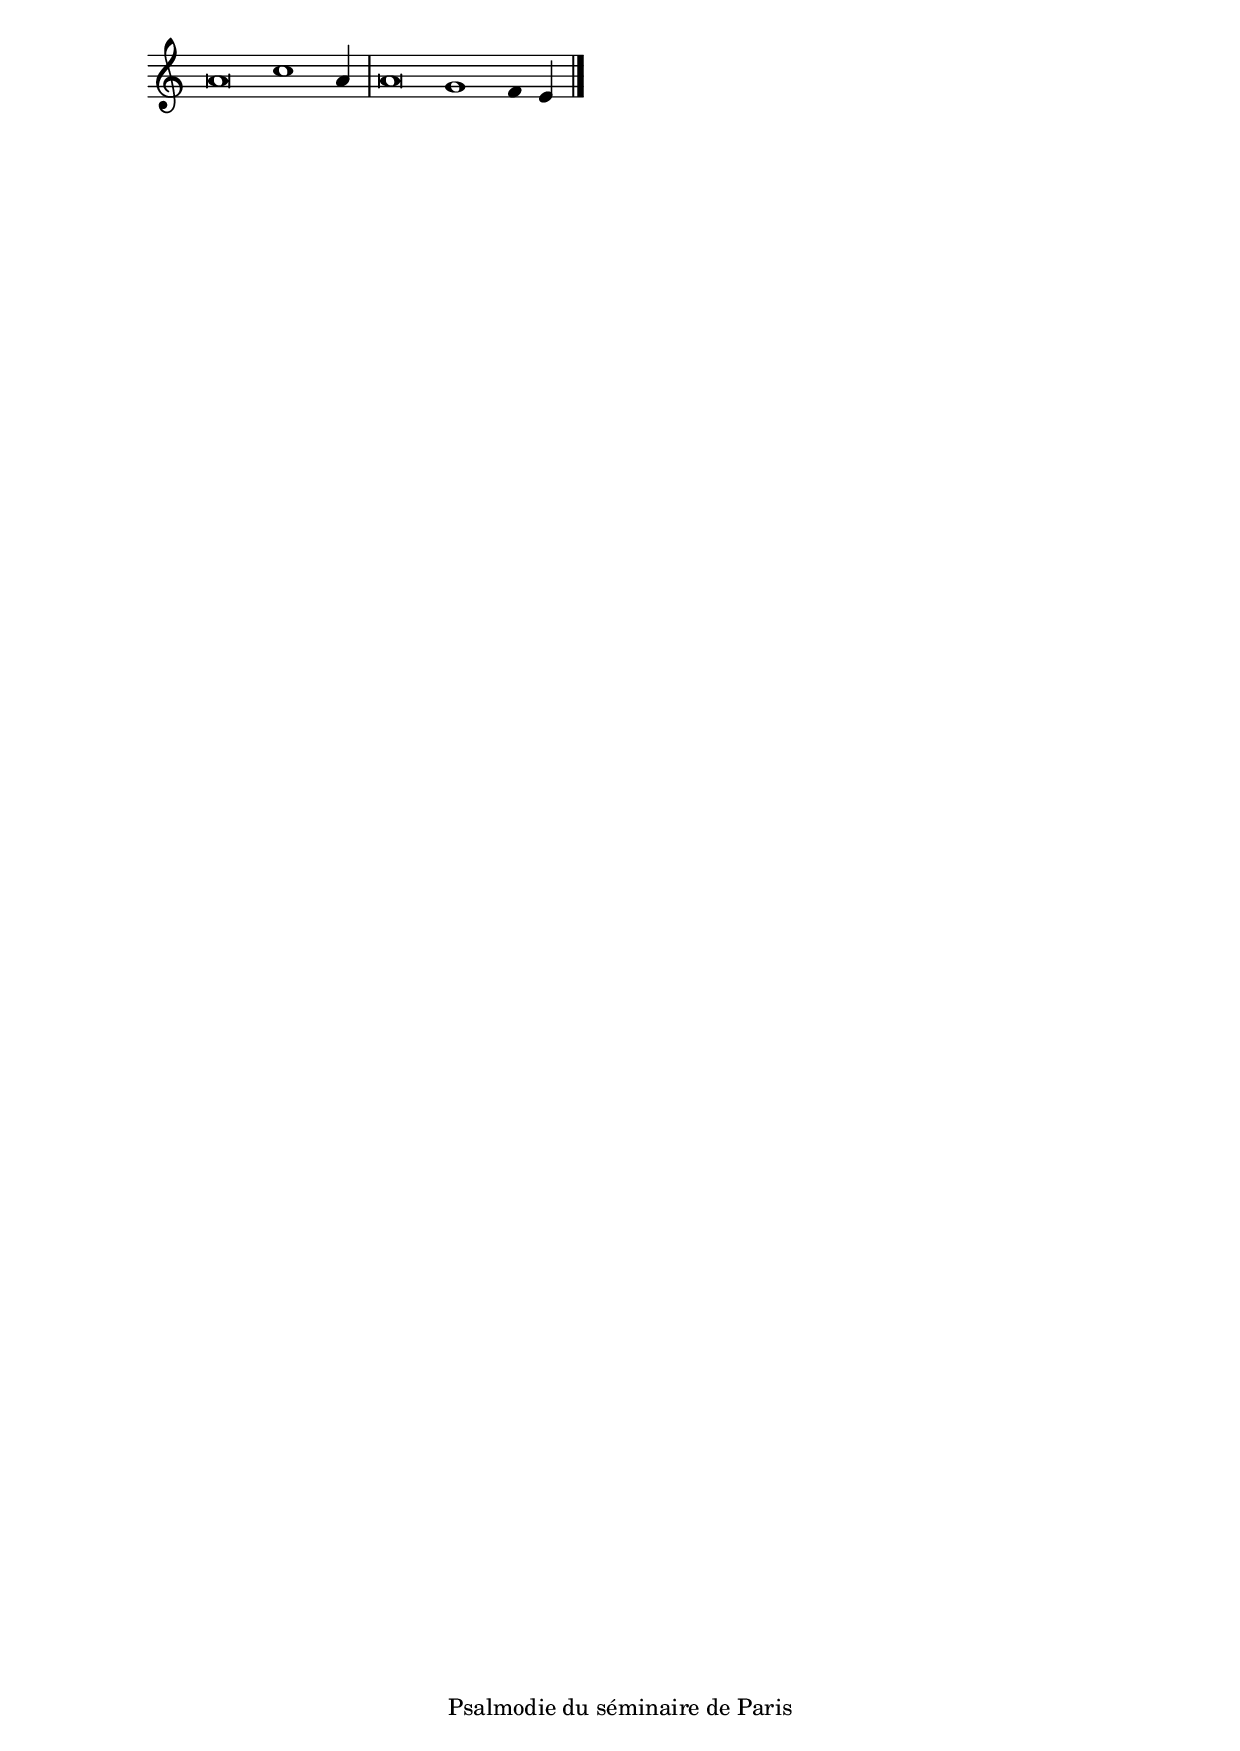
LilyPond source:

\version "2.20.0"
\language "italiano"

stemOff = \hide Staff.Stem
stemOn  = \undo \stemOff

\header {
  %title = "Psaume 143 (alternatif)"
  %tagline = ##f
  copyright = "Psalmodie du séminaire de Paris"
}

\score {
  \new Staff \with { \remove "Time_signature_engraver" }
  \relative
  {
    \key do \major
    \cadenzaOn
    \stemOff la'\breve do1 \stemOn la4
    \bar "|"
    \stemOff la\breve sol1 fa4 \stemOn mi4
    \bar "|."
  }
}